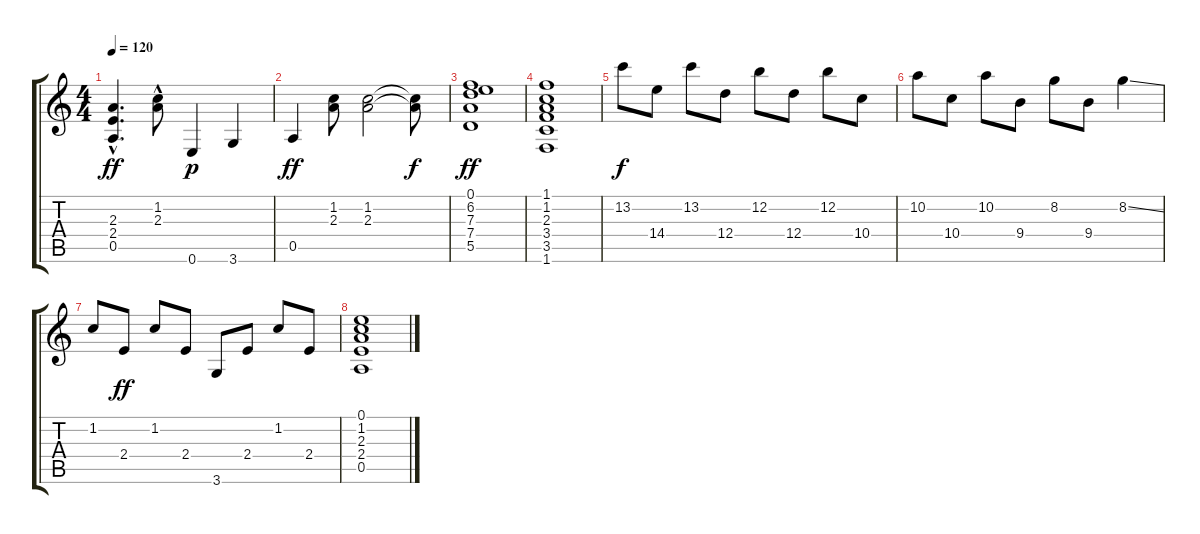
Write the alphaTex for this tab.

\track "" {instrument acousticguitarsteel}
\staff {score tabs}
\tuning (E4 B3 G3 D3 A2 E2) {hide}
\ts (4 4)
\tempo 120
\clef g2
\ks c
(2.3{hac} 2.4{hac} 0.5).4{d dy ff} (1.2{hac} 2.3{hac}).8 0.6.4{dy p} 3.6.4 |
0.5.4{dy ff} (1.2 2.3).8 (1.2 2.3).2 (1.2{t} 2.3{t}).8{dy f} |
(0.1 6.2 7.3 7.4 5.5).1{dy ff} |
(1.1 1.2 2.3 3.4 3.5 1.6).1 |
13.2.8{dy f} 14.4.8 13.2.8 12.4.8 12.2.8 12.4.8 12.2.8 10.4.8 |
10.2.8 10.4.8 10.2.8 9.4.8 8.2.8 9.4.8 8.2{ss}.4 |
1.2.8 2.4.8{dy ff} 1.2.8 2.4.8 3.6.8 2.4.8 1.2.8 2.4.8 |
(0.1 1.2 2.3 2.4 0.5).1
